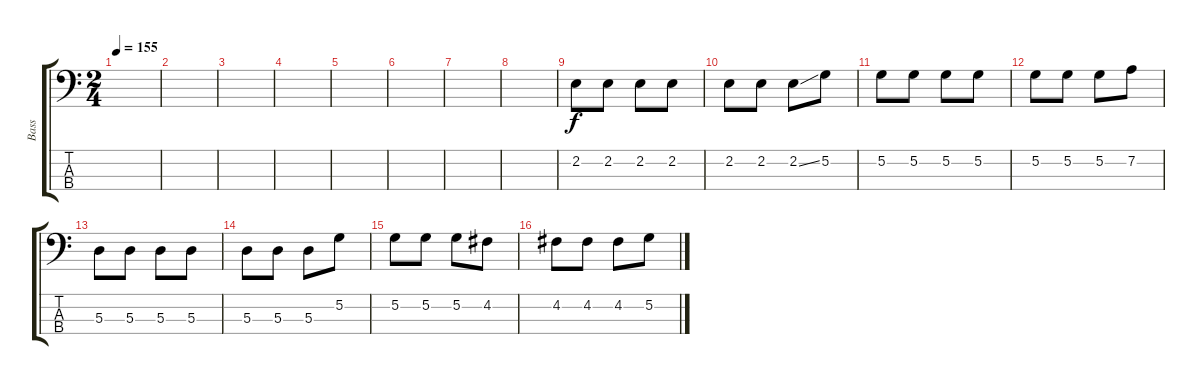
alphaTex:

\track ("Bass" "Bass") {instrument synthbass2}
\staff {score tabs}
\tuning (G2 D2 A1 E1) {hide}
\ts (2 4)
\tempo 155
\clef f4
\ks c
|
|
|
|
|
|
|
|
2.2.8 2.2.8 2.2.8 2.2.8 |
2.2.8 2.2.8 2.2{ss}.8 5.2.8 |
5.2.8 5.2.8 5.2.8 5.2.8 |
5.2.8 5.2.8 5.2.8 7.2.8 |
5.3.8 5.3.8 5.3.8 5.3.8 |
5.3.8 5.3.8 5.3.8 5.2.8 |
5.2.8 5.2.8 5.2.8 4.2.8 |
4.2.8 4.2.8 4.2.8 5.2.8
